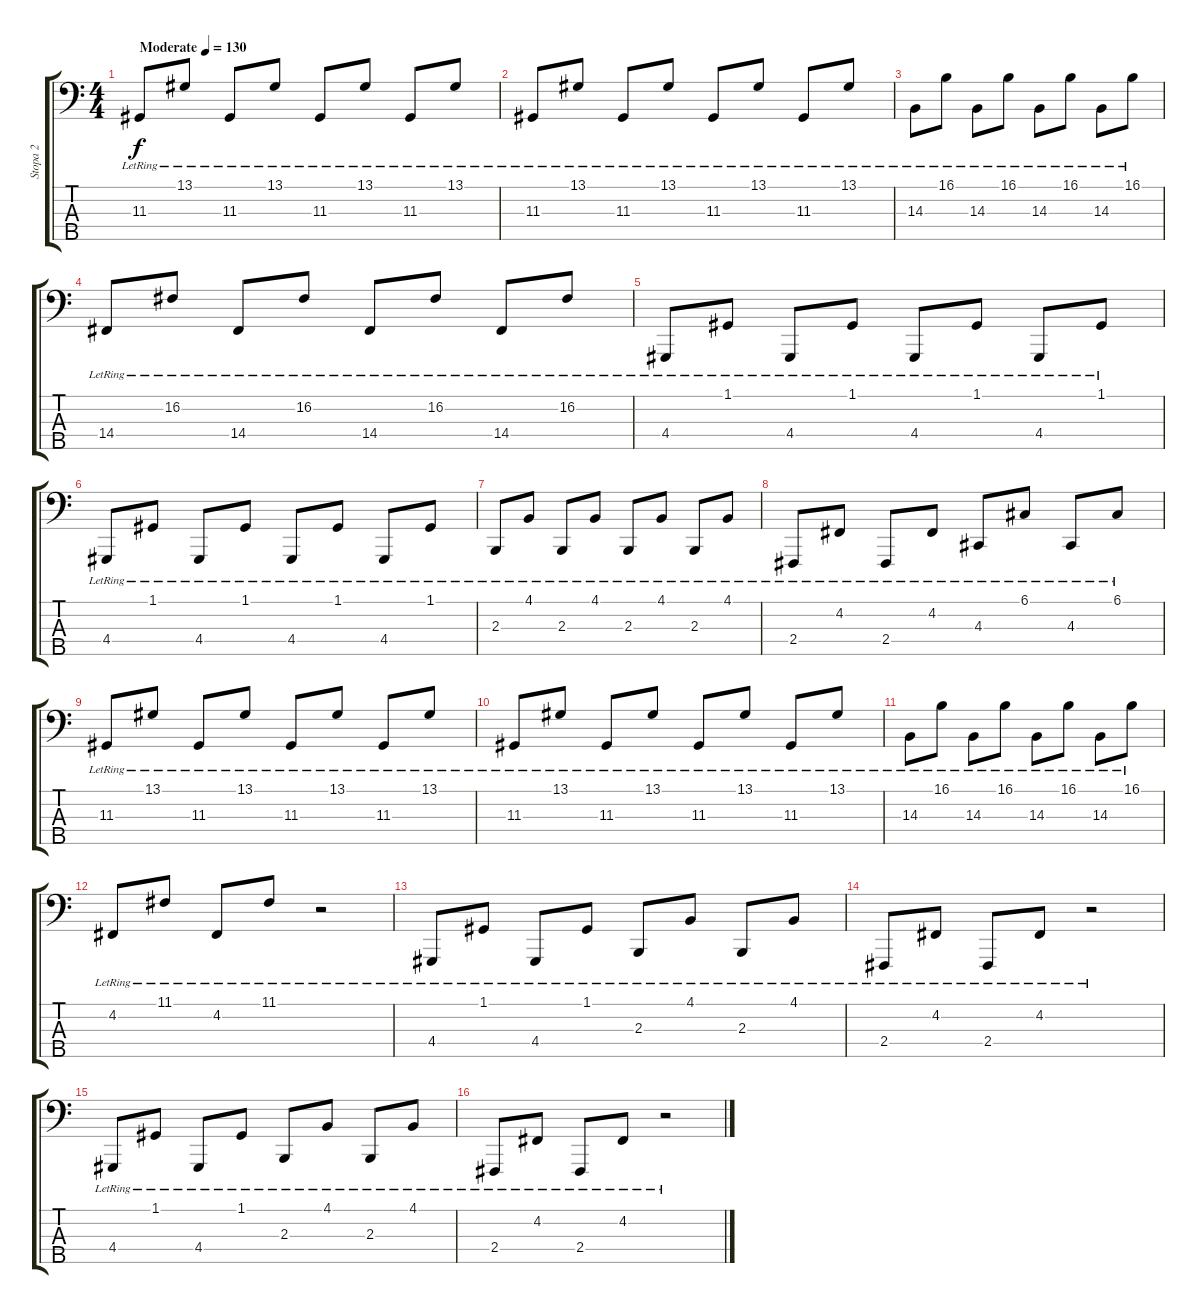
\track ("Stopa 2" "Stopa 2") {instrument acousticgrandpiano}
\staff {score tabs}
\tuning (G2 D2 A1 E1 B0) {hide}
\ts (4 4)
\tempo (130 "Moderate")
\clef f4
\ks c
11.3{lr}.8{dy f instrument acousticgrandpiano} 13.1{lr}.8 11.3{lr}.8 13.1{lr}.8 11.3{lr}.8 13.1{lr}.8 11.3{lr}.8 13.1{lr}.8 |
11.3{lr}.8 13.1{lr}.8 11.3{lr}.8 13.1{lr}.8 11.3{lr}.8 13.1{lr}.8 11.3{lr}.8 13.1{lr}.8 |
14.3{lr}.8 16.1{lr}.8 14.3{lr}.8 16.1{lr}.8 14.3{lr}.8 16.1{lr}.8 14.3{lr}.8 16.1{lr}.8 |
14.4{lr}.8 16.2{lr}.8 14.4{lr}.8 16.2{lr}.8 14.4{lr}.8 16.2{lr}.8 14.4{lr}.8 16.2{lr}.8 |
4.4{lr}.8 1.1{lr}.8 4.4{lr}.8 1.1{lr}.8 4.4{lr}.8 1.1{lr}.8 4.4{lr}.8 1.1{lr}.8 |
4.4{lr}.8 1.1{lr}.8 4.4{lr}.8 1.1{lr}.8 4.4{lr}.8 1.1{lr}.8 4.4{lr}.8 1.1{lr}.8 |
2.3{lr}.8 4.1{lr}.8 2.3{lr}.8 4.1{lr}.8 2.3{lr}.8 4.1{lr}.8 2.3{lr}.8 4.1{lr}.8 |
2.4{lr}.8 4.2{lr}.8 2.4{lr}.8 4.2{lr}.8 4.3{lr}.8 6.1{lr}.8 4.3{lr}.8 6.1{lr}.8 |
11.3{lr}.8 13.1{lr}.8 11.3{lr}.8 13.1{lr}.8 11.3{lr}.8 13.1{lr}.8 11.3{lr}.8 13.1{lr}.8 |
11.3{lr}.8 13.1{lr}.8 11.3{lr}.8 13.1{lr}.8 11.3{lr}.8 13.1{lr}.8 11.3{lr}.8 13.1{lr}.8 |
14.3{lr}.8 16.1{lr}.8 14.3{lr}.8 16.1{lr}.8 14.3{lr}.8 16.1{lr}.8 14.3{lr}.8 16.1{lr}.8 |
4.2{lr}.8 11.1{lr}.8 4.2{lr}.8 11.1{lr}.8 r.2 |
4.4{lr}.8 1.1{lr}.8 4.4{lr}.8 1.1{lr}.8 2.3{lr}.8 4.1{lr}.8 2.3{lr}.8 4.1{lr}.8 |
2.4{lr}.8 4.2{lr}.8 2.4{lr}.8 4.2{lr}.8 r.2 |
4.4{lr}.8 1.1{lr}.8 4.4{lr}.8 1.1{lr}.8 2.3{lr}.8 4.1{lr}.8 2.3{lr}.8 4.1{lr}.8 |
2.4{lr}.8 4.2{lr}.8 2.4{lr}.8 4.2{lr}.8 r.2
